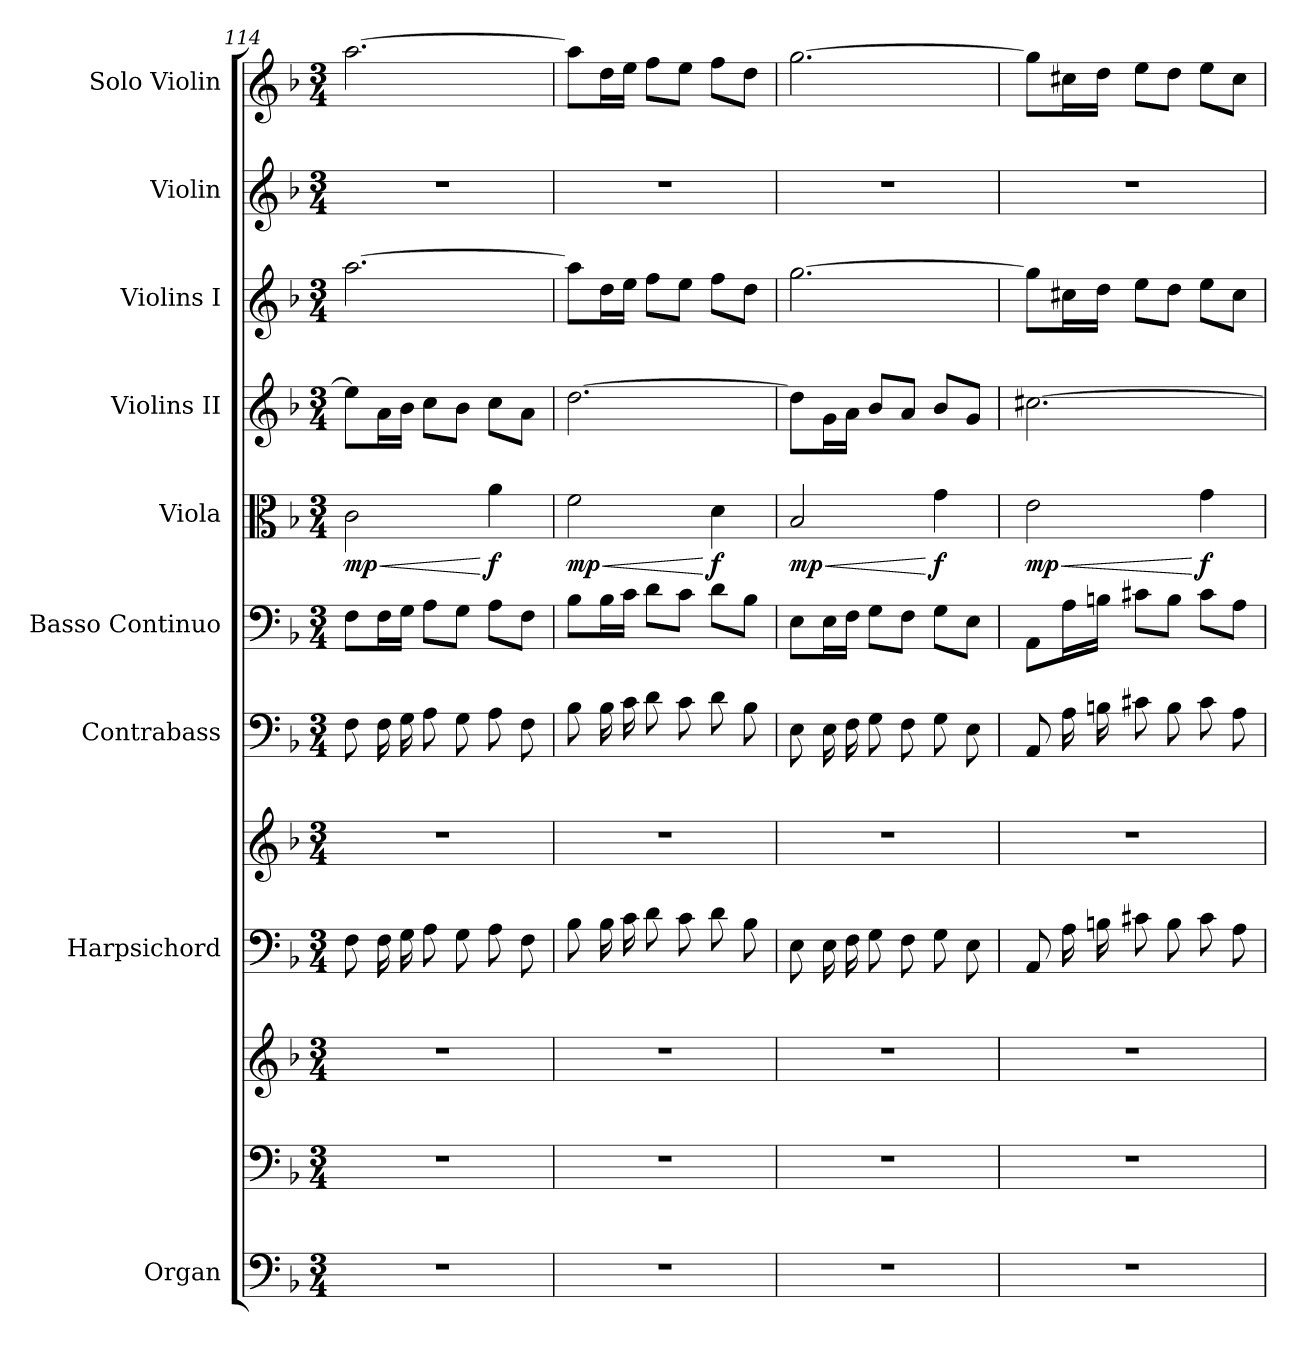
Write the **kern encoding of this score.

**kern	**kern	**kern	**kern	**kern	**kern	**kern	**kern	**dynam	**kern	**kern	**kern	**kern
*part9	*part9	*part9	*part8	*part8	*part7	*part6	*part5	*part5	*part4	*part3	*part2	*part1
*staff12	*staff11	*staff10	*staff9	*staff8	*staff7	*staff6	*staff5	*staff5	*staff4	*staff3	*staff2	*staff1
*I"Organ	*	*	*I"Harpsichord	*	*I"Contrabass	*I"Basso Continuo	*I"Viola	*	*I"Violins II	*I"Violins I	*I"Violin	*I"Solo Violin
*I'Org.	*	*	*I'Hch.	*	*I'Cb.	*I'B.C.	*I'Vla.	*	*I'Vlns. II	*I'Vlns. I	*I'Vln.	*I'Vln.
*clefF4	*clefF4	*clefG2	*clefF4	*clefG2	*clefF4	*clefF4	*clefC3	*	*clefG2	*clefG2	*clefG2	*clefG2
*	*	*	*	*	*ITrd7c12	*	*	*	*	*	*	*
*k[b-]	*k[b-]	*k[b-]	*k[b-]	*k[b-]	*k[b-]	*k[b-]	*k[b-]	*	*k[b-]	*k[b-]	*k[b-]	*k[b-]
*M3/4	*M3/4	*M3/4	*M3/4	*M3/4	*M3/4	*M3/4	*M3/4	*	*M3/4	*M3/4	*M3/4	*M3/4
=114	=114	=114	=114	=114	=114	=114	=114	=114	=114	=114	=114	=114
!	!	!	!	!	!	!	!	!LO:HP:b	!	!	!	!
!	!	!	!	!	!	!	!	!LO:DY:n=1:b	!	!	!	!
2.r	2.r	2.r	8F\	2.r	8FF\	8F\L	2c\	< mp	8ee\L]	[2.aa\	2.r	[2.aa\
.	.	.	16F\	.	16FF\	16F\L	.	.	16a\L	.	.	.
.	.	.	16G\	.	16GG\	16G\JJ	.	.	16b-\JJ	.	.	.
.	.	.	8A\	.	8AA\	8A\L	.	.	8cc\L	.	.	.
.	.	.	8G\	.	8GG\	8G\J	.	.	8b-\J	.	.	.
!	!	!	!	!	!	!	!	!LO:DY:n=2:b	!	!	!	!
.	.	.	8A\	.	8AA\	8A\L	4a\	[ f	8cc\L	.	.	.
.	.	.	8F\	.	8FF\	8F\J	.	.	8a\J	.	.	.
=115	=115	=115	=115	=115	=115	=115	=115	=115	=115	=115	=115	=115
!	!	!	!	!	!	!	!	!LO:HP:b	!	!	!	!
!	!	!	!	!	!	!	!	!LO:DY:n=1:b	!	!	!	!
2.r	2.r	2.r	8B-\	2.r	8BB-\	8B-\L	2f\	< mp	[2.dd\	8aa\L]	2.r	8aa\L]
.	.	.	16B-\	.	16BB-\	16B-\L	.	.	.	16dd\L	.	16dd\L
.	.	.	16c\	.	16C\	16c\JJ	.	.	.	16ee\JJ	.	16ee\JJ
.	.	.	8d\	.	8D\	8d\L	.	.	.	8ff\L	.	8ff\L
.	.	.	8c\	.	8C\	8c\J	.	.	.	8ee\J	.	8ee\J
!	!	!	!	!	!	!	!	!LO:DY:n=2:b	!	!	!	!
.	.	.	8d\	.	8D\	8d\L	4d\	[ f	.	8ff\L	.	8ff\L
.	.	.	8B-\	.	8BB-\	8B-\J	.	.	.	8dd\J	.	8dd\J
!!LO:LB:g=z
=116	=116	=116	=116	=116	=116	=116	=116	=116	=116	=116	=116	=116
!	!	!	!	!	!	!	!	!LO:HP:b	!	!	!	!
!	!	!	!	!	!	!	!	!LO:DY:n=1:b	!	!	!	!
2.r	2.r	2.r	8E\	2.r	8EE\	8E\L	2B-/	< mp	8dd\L]	[2.gg\	2.r	[2.gg\
.	.	.	16E\	.	16EE\	16E\L	.	.	16g\L	.	.	.
.	.	.	16F\	.	16FF\	16F\JJ	.	.	16a\JJ	.	.	.
.	.	.	8G\	.	8GG\	8G\L	.	.	8b-/L	.	.	.
.	.	.	8F\	.	8FF\	8F\J	.	.	8a/J	.	.	.
!	!	!	!	!	!	!	!	!LO:DY:n=2:b	!	!	!	!
.	.	.	8G\	.	8GG\	8G\L	4g\	[ f	8b-/L	.	.	.
.	.	.	8E\	.	8EE\	8E\J	.	.	8g/J	.	.	.
=117	=117	=117	=117	=117	=117	=117	=117	=117	=117	=117	=117	=117
!	!	!	!	!	!	!	!	!LO:HP:b	!	!	!	!
!	!	!	!	!	!	!	!	!LO:DY:n=1:b	!	!	!	!
2.r	2.r	2.r	8AA/	2.r	8AAA/	8AA\L	2e\	< mp	[2.cc#X\	8gg\L]	2.r	8gg\L]
.	.	.	16A\	.	16AA\	16A\L	.	.	.	16cc#X\L	.	16cc#X\L
.	.	.	16Bn\	.	16BBn\	16Bn\JJ	.	.	.	16dd\JJ	.	16dd\JJ
.	.	.	8c#X\	.	8C#X\	8c#X\L	.	.	.	8ee\L	.	8ee\L
.	.	.	8B\	.	8BB\	8B\J	.	.	.	8dd\J	.	8dd\J
!	!	!	!	!	!	!	!	!LO:DY:n=2:b	!	!	!	!
.	.	.	8c#\	.	8C#\	8c#\L	4g\	[ f	.	8ee\L	.	8ee\L
.	.	.	8A\	.	8AA\	8A\J	.	.	.	8cc#\J	.	8cc#\J
=	=	=	=	=	=	=	=	=	=	=	=	=
*-	*-	*-	*-	*-	*-	*-	*-	*-	*-	*-	*-	*-
